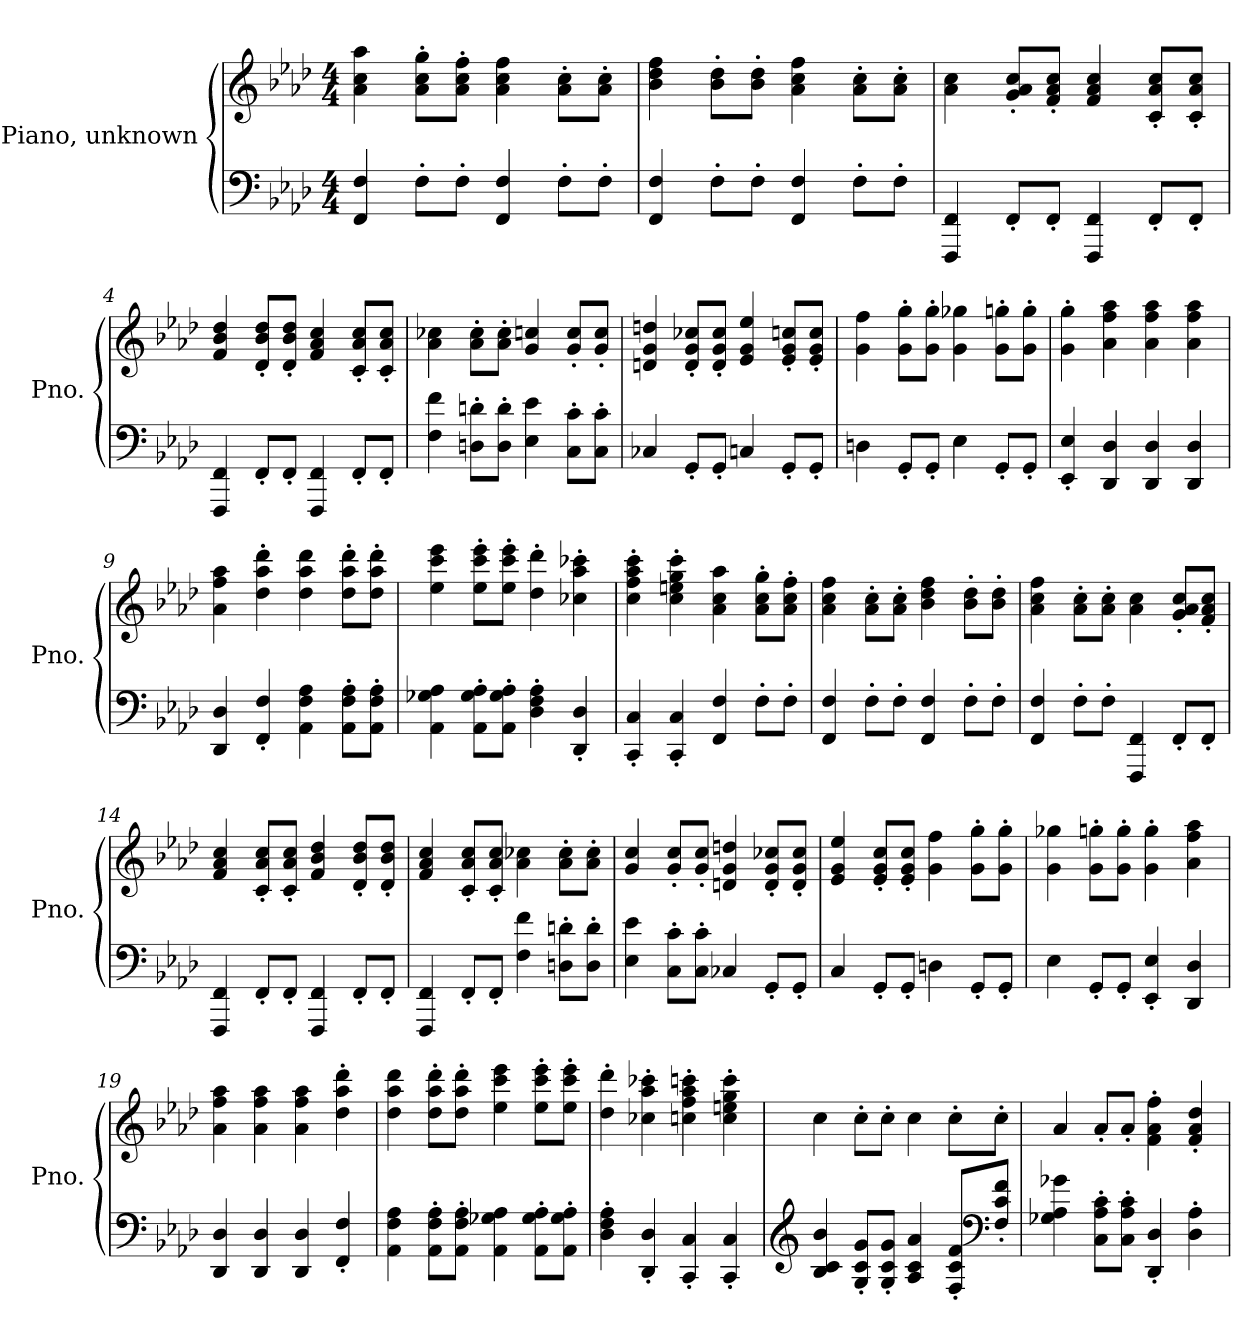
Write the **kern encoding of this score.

**kern	**kern
*part1	*part1
*staff2	*staff1
*I"Piano, unknown	*
*I'Pno.	*
*clefF4	*clefG2
*k[b-e-a-d-]	*k[b-e-a-d-]
*M4/4	*M4/4
*MM120	*MM120
=1	=1
4FF/ 4F/	4a-\ 4cc\ 4aa-\
8F'\L	8a-\' 8cc\' 8gg\'L
8F'\J	8a-\' 8cc\' 8ff\'J
4FF/ 4F/	4a-\ 4cc\ 4ff\
8F'\L	8a-\' 8cc\'L
8F'\J	8a-\' 8cc\'J
=2	=2
4FF/ 4F/	4b-\ 4dd-\ 4ff\
8F'\L	8b-\' 8dd-\'L
8F'\J	8b-\' 8dd-\'J
4FF/ 4F/	4a-\ 4cc\ 4ff\
8F'\L	8a-\' 8cc\'L
8F'\J	8a-\' 8cc\'J
=3	=3
4FFF/ 4FF/	4a-\ 4cc\
8FF'/L	8g/' 8a-/' 8cc/'L
8FF'/J	8f/' 8a-/' 8cc/'J
4FFF/ 4FF/	4f/ 4a-/ 4cc/
8FF'/L	8c/' 8a-/' 8cc/'L
8FF'/J	8c/' 8a-/' 8cc/'J
=4	=4
4FFF/ 4FF/	4f/ 4b-/ 4dd-/
8FF'/L	8d-/' 8b-/' 8dd-/'L
8FF'/J	8d-/' 8b-/' 8dd-/'J
4FFF/ 4FF/	4f/ 4a-/ 4cc/
8FF'/L	8c/' 8a-/' 8cc/'L
8FF'/J	8c/' 8a-/' 8cc/'J
=5	=5
4F\ 4f\	4a-\ 4cc-X\
8Dn\' 8dn\'L	8a-\' 8cc-\'L
8D\' 8d\'J	8a-\' 8cc-\'J
4E-\ 4e-\	4g/ 4ccn/
8C\' 8c\'L	8g/' 8cc/'L
8C\' 8c\'J	8g/' 8cc/'J
!!LO:LB:g=z
=6	=6
4C-X/	4dn/ 4g/ 4ddn/
8GG'/L	8d/' 8g/' 8cc-X/'L
8GG'/J	8d/' 8g/' 8cc-/'J
4Cn/	4e-/ 4g/ 4ee-/
8GG'/L	8e-/' 8g/' 8ccn/'L
8GG'/J	8e-/' 8g/' 8cc/'J
=7	=7
4Dn\	4g\ 4ff\
8GG'/L	8g\' 8gg\'L
8GG'/J	8g\' 8gg\'J
4E-\	4g\ 4gg-X\
8GG'/L	8g\' 8ggn\'L
8GG'/J	8g\' 8gg\'J
=8	=8
4EE-/' 4E-/'	4g\' 4gg\'
4DD-/ 4D-/	4a-\ 4ff\ 4aa-\
4DD-/ 4D-/	4a-\ 4ff\ 4aa-\
4DD-/ 4D-/	4a-\ 4ff\ 4aa-\
=9	=9
4DD-/ 4D-/	4a-\ 4ff\ 4aa-\
4FF/' 4F/'	4dd-\' 4aa-\' 4ddd-\'
4AA-\ 4F\ 4A-\	4dd-\ 4aa-\ 4ddd-\
8AA-\' 8F\' 8A-\'L	8dd-\' 8aa-\' 8ddd-\'L
8AA-\' 8F\' 8A-\'J	8dd-\' 8aa-\' 8ddd-\'J
=10	=10
4AA-\ 4G-X\ 4A-\	4ee-\ 4ccc\ 4eee-\
8AA-\' 8G-\' 8A-\'L	8ee-\' 8ccc\' 8eee-\'L
8AA-\' 8G-\' 8A-\'J	8ee-\' 8ccc\' 8eee-\'J
4D-\' 4F\' 4A-\'	4dd-\' 4ddd-\'
4DD-/' 4D-/'	4cc-X\' 4aa-\' 4ccc-X\'
!!LO:LB:g=z
=11	=11
4CC/' 4C/'	4cc\' 4ff\' 4aa-\' 4ccc\'
4CC/' 4C/'	4cc\' 4een\' 4gg\' 4ccc\'
4FF/ 4F/	4a-\ 4cc\ 4aa-\
8F'\L	8a-\' 8cc\' 8gg\'L
8F'\J	8a-\' 8cc\' 8ff\'J
=12	=12
4FF/ 4F/	4a-\ 4cc\ 4ff\
8F'\L	8a-\' 8cc\'L
8F'\J	8a-\' 8cc\'J
4FF/ 4F/	4b-\ 4dd-\ 4ff\
8F'\L	8b-\' 8dd-\'L
8F'\J	8b-\' 8dd-\'J
=13	=13
4FF/ 4F/	4a-\ 4cc\ 4ff\
8F'\L	8a-\' 8cc\'L
8F'\J	8a-\' 8cc\'J
4FFF/ 4FF/	4a-\ 4cc\
8FF'/L	8g/' 8a-/' 8cc/'L
8FF'/J	8f/' 8a-/' 8cc/'J
=14	=14
4FFF/ 4FF/	4f/ 4a-/ 4cc/
8FF'/L	8c/' 8a-/' 8cc/'L
8FF'/J	8c/' 8a-/' 8cc/'J
4FFF/ 4FF/	4f/ 4b-/ 4dd-/
8FF'/L	8d-/' 8b-/' 8dd-/'L
8FF'/J	8d-/' 8b-/' 8dd-/'J
=15	=15
4FFF/ 4FF/	4f/ 4a-/ 4cc/
8FF'/L	8c/' 8a-/' 8cc/'L
8FF'/J	8c/' 8a-/' 8cc/'J
4F\ 4f\	4a-\ 4cc-X\
8Dn\' 8dn\'L	8a-\' 8cc-\'L
8D\' 8d\'J	8a-\' 8cc-\'J
!!LO:LB:g=z
=16	=16
4E-\ 4e-\	4g/ 4cc/
8C\' 8c\'L	8g/' 8cc/'L
8C\' 8c\'J	8g/' 8cc/'J
4C-X/	4dn/ 4g/ 4ddn/
8GG'/L	8d/' 8g/' 8cc-X/'L
8GG'/J	8d/' 8g/' 8cc-/'J
=17	=17
4C/	4e-/ 4g/ 4ee-/
8GG'/L	8e-/' 8g/' 8cc/'L
8GG'/J	8e-/' 8g/' 8cc/'J
4Dn\	4g\ 4ff\
8GG'/L	8g\' 8gg\'L
8GG'/J	8g\' 8gg\'J
=18	=18
4E-\	4g\ 4gg-X\
8GG'/L	8g\' 8ggn\'L
8GG'/J	8g\' 8gg\'J
4EE-/' 4E-/'	4g\' 4gg\'
4DD-/ 4D-/	4a-\ 4ff\ 4aa-\
=19	=19
4DD-/ 4D-/	4a-\ 4ff\ 4aa-\
4DD-/ 4D-/	4a-\ 4ff\ 4aa-\
4DD-/ 4D-/	4a-\ 4ff\ 4aa-\
4FF/' 4F/'	4dd-\' 4aa-\' 4ddd-\'
=20	=20
4AA-\ 4F\ 4A-\	4dd-\ 4aa-\ 4ddd-\
8AA-\' 8F\' 8A-\'L	8dd-\' 8aa-\' 8ddd-\'L
8AA-\' 8F\' 8A-\'J	8dd-\' 8aa-\' 8ddd-\'J
4AA-\ 4G-X\ 4A-\	4ee-\ 4ccc\ 4eee-\
8AA-\' 8G-\' 8A-\'L	8ee-\' 8ccc\' 8eee-\'L
8AA-\' 8G-\' 8A-\'J	8ee-\' 8ccc\' 8eee-\'J
!!LO:LB:g=z
=21	=21
4D-\' 4F\' 4A-\'	4dd-\' 4ddd-\'
4DD-/' 4D-/'	4cc-X\' 4aa-\' 4ccc-X\'
4CC/' 4C/'	4ccn\' 4ff\' 4aa-\' 4cccn\'
4CC/' 4C/'	4cc\' 4een\' 4gg\' 4ccc\'
=22	=22
*clefG2	*
4B-/ 4c/ 4b-/	4cc\
8G/' 8c/' 8g/'L	8cc'\L
8G/' 8c/' 8g/'J	8cc'\J
4A-/ 4c/ 4a-/	4cc\
8F/' 8c/' 8f/'L	8cc'\L
*clefF4	*
8F/' 8c/' 8f/'J	8cc'\J
=23	=23
4G-X\ 4A-\ 4g-X\	4a-/
8C\' 8A-\' 8c\'L	8a-'/L
8C\' 8A-\' 8c\'J	8a-'/J
4DD-/' 4D-/'	4f\' 4a-\' 4ff\'
4D-\' 4A-\'	4f/' 4a-/' 4dd-/'
=	=
*-	*-
